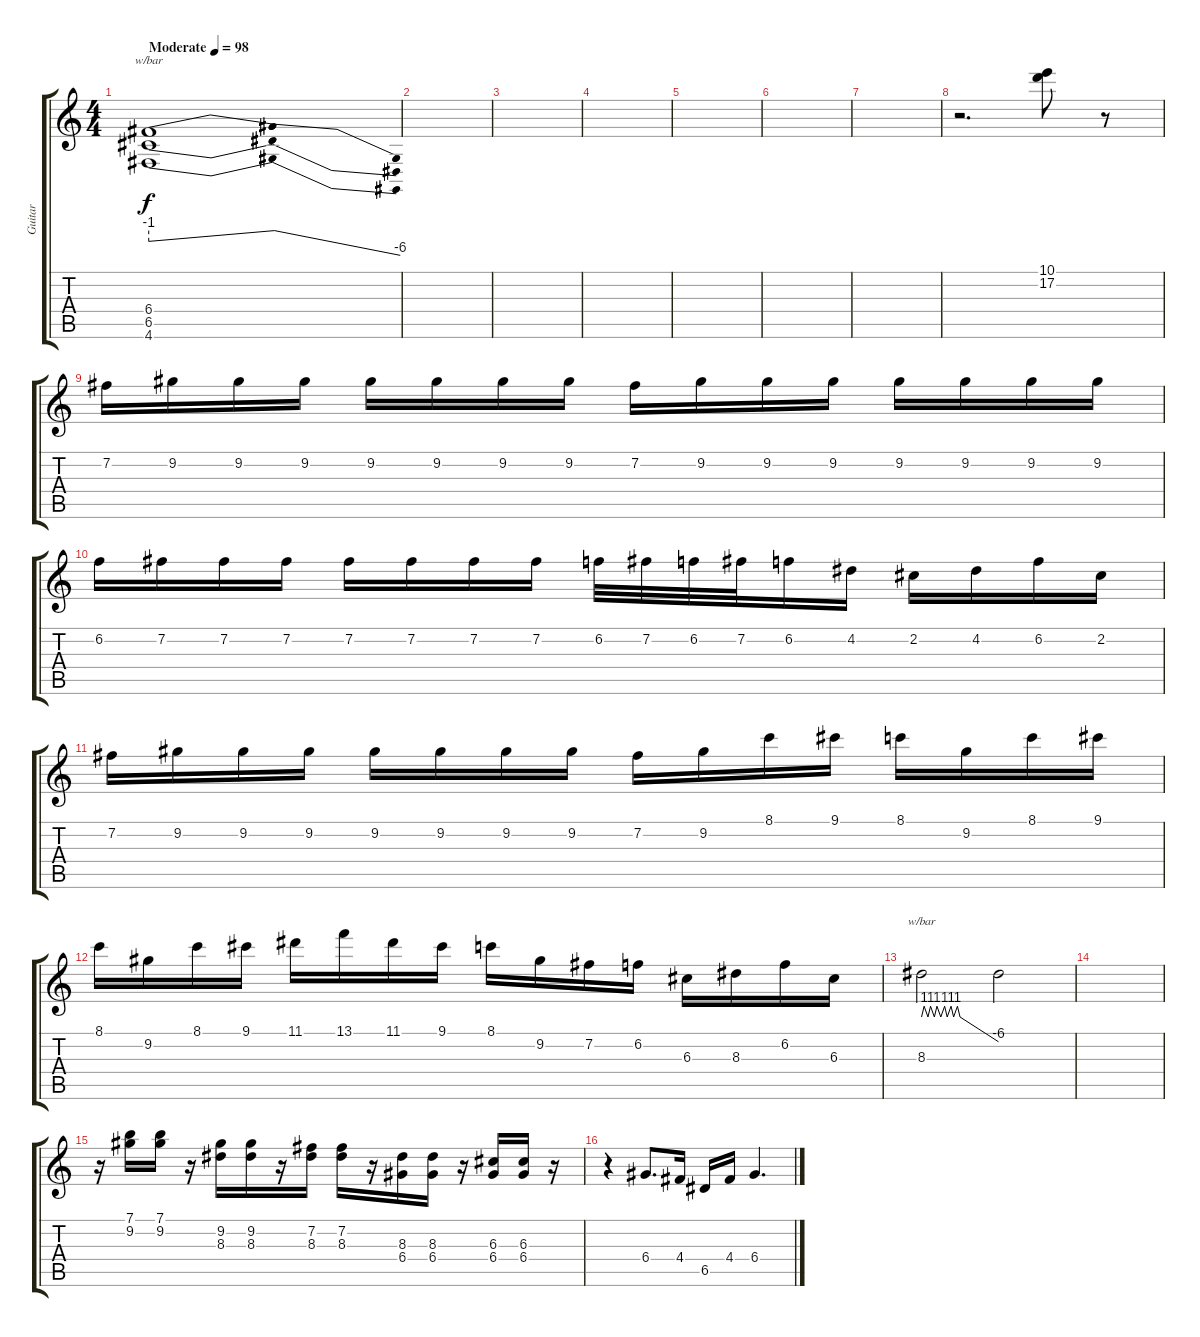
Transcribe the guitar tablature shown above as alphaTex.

\track ("Guitar" "Guitar") {instrument overdrivenguitar}
\staff {score tabs}
\tuning (E4 B3 G3 D3 A2 E2) {hide}
\ts (4 4)
\tempo (98 "Moderate")
\clef g2
\ks c
(6.4 6.5 4.6).1{tbe (dip default 0 -4 6 0 45 0 60 -24) dy f instrument overdrivenguitar} |
|
|
|
|
|
|
r.2{d} (10.1 17.2).8 r.8 |
7.2.16 9.2.16 9.2.16 9.2.16 9.2.16 9.2.16 9.2.16 9.2.16 7.2.16 9.2.16 9.2.16 9.2.16 9.2.16 9.2.16 9.2.16 9.2.16 |
6.2.16 7.2.16 7.2.16 7.2.16 7.2.16 7.2.16 7.2.16 7.2.16 6.2.32 7.2.32 6.2.32 7.2.32 6.2.16 4.2.16 2.2.16 4.2.16 6.2.16 2.2.16 |
7.2.16 9.2.16 9.2.16 9.2.16 9.2.16 9.2.16 9.2.16 9.2.16 7.2.16 9.2.16 8.1.16 9.1.16 8.1.16 9.2.16 8.1.16 9.1.16 |
8.1.16 9.2.16 8.1.16 9.1.16 11.1.16 13.1.16 11.1.16 9.1.16 8.1.16 9.2.16 7.2.16 6.2.16 6.3.16 8.3.16 6.2.16 6.3.16 |
8.3.2{tbe (custom default 0 0 2 4 5 0 7 4 10 0 12 4 15 0 18 4 20 0 23 4 25 0 28 4 30 0 60 -24)} 8.3{t}.2 |
|
r.16 (7.1 9.2).16 (7.1 9.2).16 r.16 (9.2 8.3).16 (9.2 8.3).16 r.16 (7.2 8.3).16 (7.2 8.3).16 r.16 (8.3 6.4).16 (8.3 6.4).16 r.16 (6.3 6.4).16 (6.3 6.4).16 r.16 |
r.4 6.4.8{d} 4.4.16 6.5.16 4.4.16 6.4.4{d}
